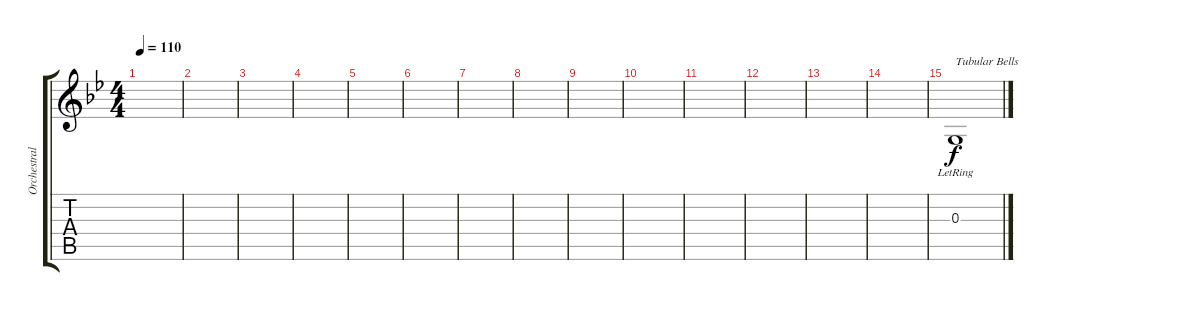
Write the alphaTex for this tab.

\track ("Orchestral Percussion II" "Orchestral") {instrument glockenspiel}
\staff {score tabs}
\tuning (E4 B3 G3 D3 A2 E2) {hide}
\ts (4 4)
\tempo 110
\clef g2
\ks gminor
|
|
|
|
|
|
|
|
|
|
|
|
|
|
0.3{lr}.1{txt "Tubular Bells" instrument tubularbells}
